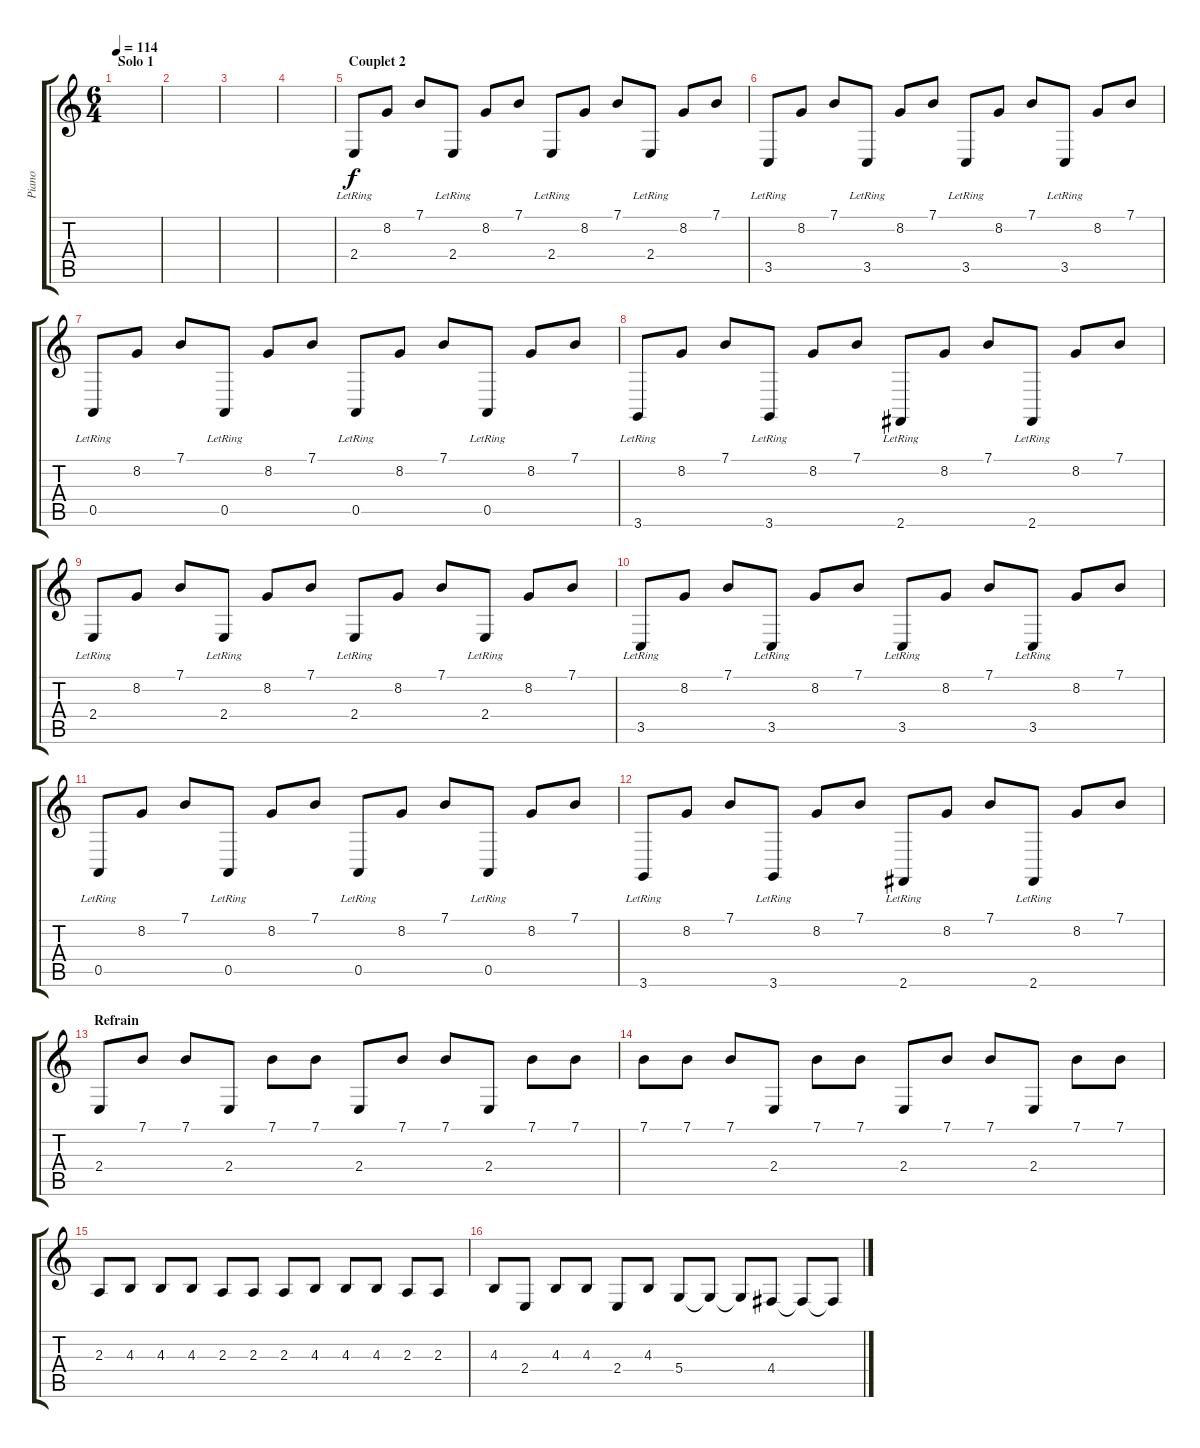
\track ("Piano" "Piano") {instrument honkytonkpiano}
\staff {score tabs}
\tuning (E4 B3 G3 D3 A2 E2) {hide}
\ts (6 4)
\section ("" "Solo 1")
\tempo 114
\clef g2
\ks c
|
|
|
|
\section ("" "Couplet 2")
2.4{lr}.8{volume 11} 8.2.8 7.1.8 2.4{lr}.8 8.2.8 7.1.8 2.4{lr}.8 8.2.8 7.1.8 2.4{lr}.8 8.2.8 7.1.8 |
3.5{lr}.8{volume 11} 8.2.8 7.1.8 3.5{lr}.8 8.2.8 7.1.8 3.5{lr}.8 8.2.8 7.1.8 3.5{lr}.8 8.2.8 7.1.8 |
0.5{lr}.8{volume 11} 8.2.8 7.1.8 0.5{lr}.8 8.2.8 7.1.8 0.5{lr}.8 8.2.8 7.1.8 0.5{lr}.8 8.2.8 7.1.8 |
3.6{lr}.8{volume 11} 8.2.8 7.1.8 3.6{lr}.8 8.2.8 7.1.8 2.6{lr}.8 8.2.8 7.1.8 2.6{lr}.8 8.2.8 7.1.8 |
2.4{lr}.8{volume 11} 8.2.8 7.1.8 2.4{lr}.8 8.2.8 7.1.8 2.4{lr}.8 8.2.8 7.1.8 2.4{lr}.8 8.2.8 7.1.8 |
3.5{lr}.8{volume 11} 8.2.8 7.1.8 3.5{lr}.8 8.2.8 7.1.8 3.5{lr}.8 8.2.8 7.1.8 3.5{lr}.8 8.2.8 7.1.8 |
0.5{lr}.8{volume 11} 8.2.8 7.1.8 0.5{lr}.8 8.2.8 7.1.8 0.5{lr}.8 8.2.8 7.1.8 0.5{lr}.8 8.2.8 7.1.8 |
3.6{lr}.8{volume 11} 8.2.8 7.1.8 3.6{lr}.8 8.2.8 7.1.8 2.6{lr}.8 8.2.8 7.1.8 2.6{lr}.8 8.2.8 7.1.8 |
\section ("" "Refrain")
2.4.8{volume 10} 7.1.8 7.1.8 2.4.8 7.1.8 7.1.8 2.4.8 7.1.8 7.1.8 2.4.8 7.1.8 7.1.8 |
7.1.8{volume 10} 7.1.8 7.1.8 2.4.8 7.1.8 7.1.8 2.4.8 7.1.8 7.1.8 2.4.8 7.1.8 7.1.8 |
2.3.8{volume 10} 4.3.8 4.3.8 4.3.8 2.3.8 2.3.8 2.3.8 4.3.8 4.3.8 4.3.8 2.3.8 2.3.8 |
4.3.8{volume 10} 2.4.8 4.3.8 4.3.8 2.4.8 4.3.8 5.4.8 5.4{t}.8 5.4{t}.8 4.4.8 4.4{t}.8 4.4{t}.8
